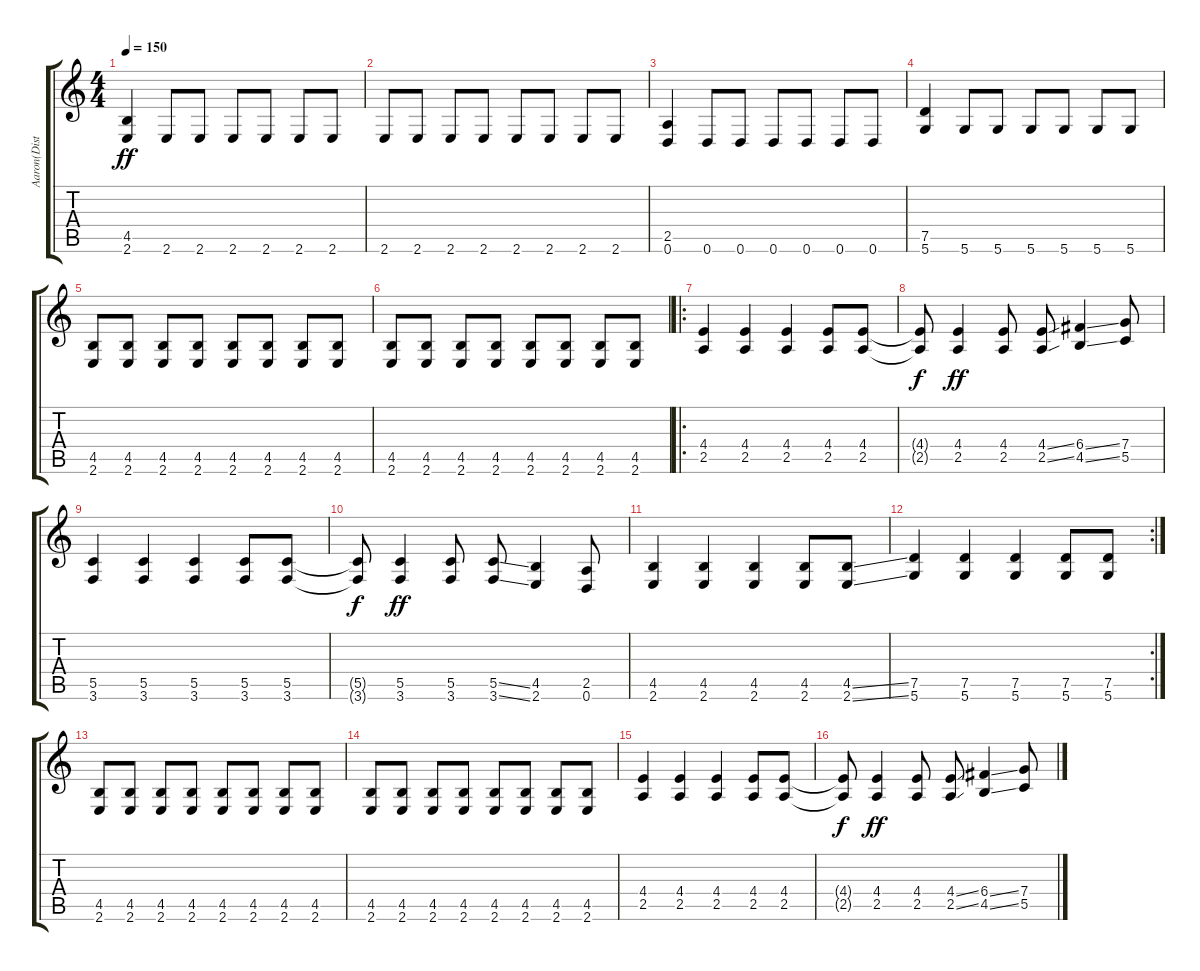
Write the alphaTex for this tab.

\track ("Aaron(Distortion Guitar)" "Aaron(Dist") {instrument distortionguitar}
\staff {score tabs}
\tuning (D4 A3 F3 C3 G2 D2) {hide}
\ts (4 4)
\tempo 150
\clef g2
\ks c
(4.5 2.6).4{dy ff} 2.6.8 2.6.8 2.6.8 2.6.8 2.6.8 2.6.8 |
2.6.8 2.6.8 2.6.8 2.6.8 2.6.8 2.6.8 2.6.8 2.6.8 |
(2.5 0.6).4 0.6.8 0.6.8 0.6.8 0.6.8 0.6.8 0.6.8 |
(7.5 5.6).4 5.6.8 5.6.8 5.6.8 5.6.8 5.6.8 5.6.8 |
(4.5 2.6).8 (4.5 2.6).8 (4.5 2.6).8 (4.5 2.6).8 (4.5 2.6).8 (4.5 2.6).8 (4.5 2.6).8 (4.5 2.6).8 |
(4.5 2.6).8 (4.5 2.6).8 (4.5 2.6).8 (4.5 2.6).8 (4.5 2.6).8 (4.5 2.6).8 (4.5 2.6).8 (4.5 2.6).8 |
\ro
(4.4 2.5).4 (4.4 2.5).4 (4.4 2.5).4 (4.4 2.5).8 (4.4 2.5).8 |
(4.4{t} 2.5{t}).8{dy f} (4.4 2.5).4{dy ff} (4.4 2.5).8 (4.4{ss} 2.5{ss}).8 (6.4{ss} 4.5{ss}).4 (7.4 5.5).8 |
(5.5 3.6).4 (5.5 3.6).4 (5.5 3.6).4 (5.5 3.6).8 (5.5 3.6).8 |
(5.5{t} 3.6{t}).8{dy f} (5.5 3.6).4{dy ff} (5.5 3.6).8 (5.5{ss} 3.6{ss}).8 (4.5 2.6).4 (2.5 0.6).8 |
(4.5 2.6).4 (4.5 2.6).4 (4.5 2.6).4 (4.5 2.6).8 (4.5{ss} 2.6{ss}).8 |
\rc 2
(7.5 5.6).4 (7.5 5.6).4 (7.5 5.6).4 (7.5 5.6).8 (7.5 5.6).8 |
(4.5 2.6).8 (4.5 2.6).8 (4.5 2.6).8 (4.5 2.6).8 (4.5 2.6).8 (4.5 2.6).8 (4.5 2.6).8 (4.5 2.6).8 |
(4.5 2.6).8 (4.5 2.6).8 (4.5 2.6).8 (4.5 2.6).8 (4.5 2.6).8 (4.5 2.6).8 (4.5 2.6).8 (4.5 2.6).8 |
(4.4 2.5).4 (4.4 2.5).4 (4.4 2.5).4 (4.4 2.5).8 (4.4 2.5).8 |
(4.4{t} 2.5{t}).8{dy f} (4.4 2.5).4{dy ff} (4.4 2.5).8 (4.4{ss} 2.5{ss}).8 (6.4{ss} 4.5{ss}).4 (7.4 5.5).8
